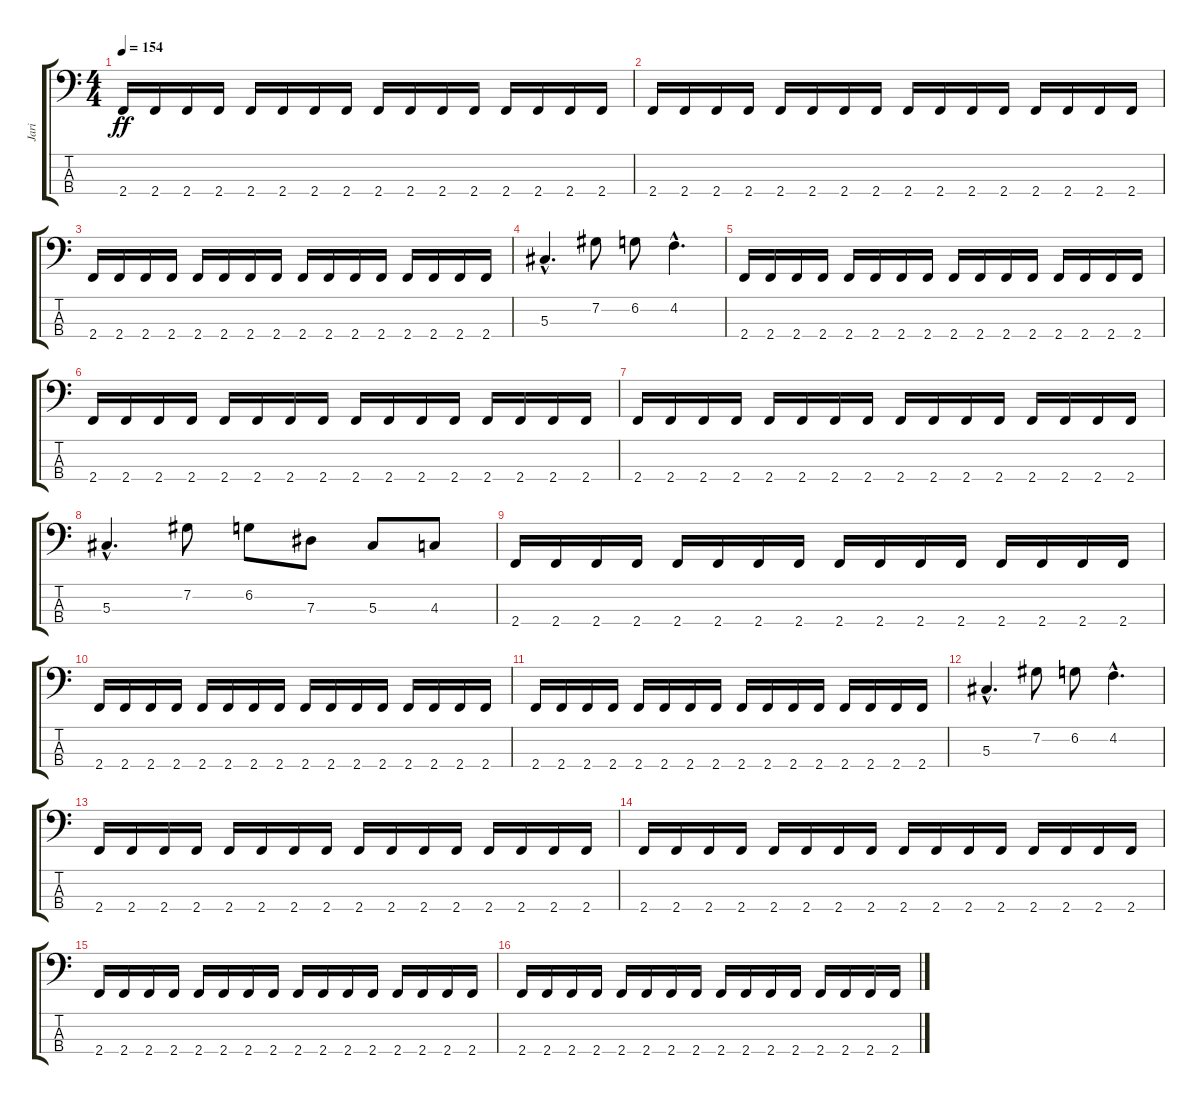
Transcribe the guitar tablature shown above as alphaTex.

\track ("Jari" "Jari") {instrument electricbassfinger}
\staff {score tabs}
\tuning (Gb2 Db2 Ab1 Eb1) {hide}
\ts (4 4)
\tempo 154
\clef f4
\ks c
2.4.16{dy ff} 2.4.16 2.4.16 2.4.16 2.4.16 2.4.16 2.4.16 2.4.16 2.4.16 2.4.16 2.4.16 2.4.16 2.4.16 2.4.16 2.4.16 2.4.16 |
2.4.16 2.4.16 2.4.16 2.4.16 2.4.16 2.4.16 2.4.16 2.4.16 2.4.16 2.4.16 2.4.16 2.4.16 2.4.16 2.4.16 2.4.16 2.4.16 |
2.4.16 2.4.16 2.4.16 2.4.16 2.4.16 2.4.16 2.4.16 2.4.16 2.4.16 2.4.16 2.4.16 2.4.16 2.4.16 2.4.16 2.4.16 2.4.16 |
5.3{hac}.4{d} 7.2.8 6.2.8 4.2{hac}.4{d} |
2.4.16 2.4.16 2.4.16 2.4.16 2.4.16 2.4.16 2.4.16 2.4.16 2.4.16 2.4.16 2.4.16 2.4.16 2.4.16 2.4.16 2.4.16 2.4.16 |
2.4.16 2.4.16 2.4.16 2.4.16 2.4.16 2.4.16 2.4.16 2.4.16 2.4.16 2.4.16 2.4.16 2.4.16 2.4.16 2.4.16 2.4.16 2.4.16 |
2.4.16 2.4.16 2.4.16 2.4.16 2.4.16 2.4.16 2.4.16 2.4.16 2.4.16 2.4.16 2.4.16 2.4.16 2.4.16 2.4.16 2.4.16 2.4.16 |
5.3{hac}.4{d} 7.2.8 6.2.8 7.3.8 5.3.8 4.3.8 |
2.4.16 2.4.16 2.4.16 2.4.16 2.4.16 2.4.16 2.4.16 2.4.16 2.4.16 2.4.16 2.4.16 2.4.16 2.4.16 2.4.16 2.4.16 2.4.16 |
2.4.16 2.4.16 2.4.16 2.4.16 2.4.16 2.4.16 2.4.16 2.4.16 2.4.16 2.4.16 2.4.16 2.4.16 2.4.16 2.4.16 2.4.16 2.4.16 |
2.4.16 2.4.16 2.4.16 2.4.16 2.4.16 2.4.16 2.4.16 2.4.16 2.4.16 2.4.16 2.4.16 2.4.16 2.4.16 2.4.16 2.4.16 2.4.16 |
5.3{hac}.4{d} 7.2.8 6.2.8 4.2{hac}.4{d} |
2.4.16 2.4.16 2.4.16 2.4.16 2.4.16 2.4.16 2.4.16 2.4.16 2.4.16 2.4.16 2.4.16 2.4.16 2.4.16 2.4.16 2.4.16 2.4.16 |
2.4.16 2.4.16 2.4.16 2.4.16 2.4.16 2.4.16 2.4.16 2.4.16 2.4.16 2.4.16 2.4.16 2.4.16 2.4.16 2.4.16 2.4.16 2.4.16 |
2.4.16 2.4.16 2.4.16 2.4.16 2.4.16 2.4.16 2.4.16 2.4.16 2.4.16 2.4.16 2.4.16 2.4.16 2.4.16 2.4.16 2.4.16 2.4.16 |
2.4.16 2.4.16 2.4.16 2.4.16 2.4.16 2.4.16 2.4.16 2.4.16 2.4.16 2.4.16 2.4.16 2.4.16 2.4.16 2.4.16 2.4.16 2.4.16
